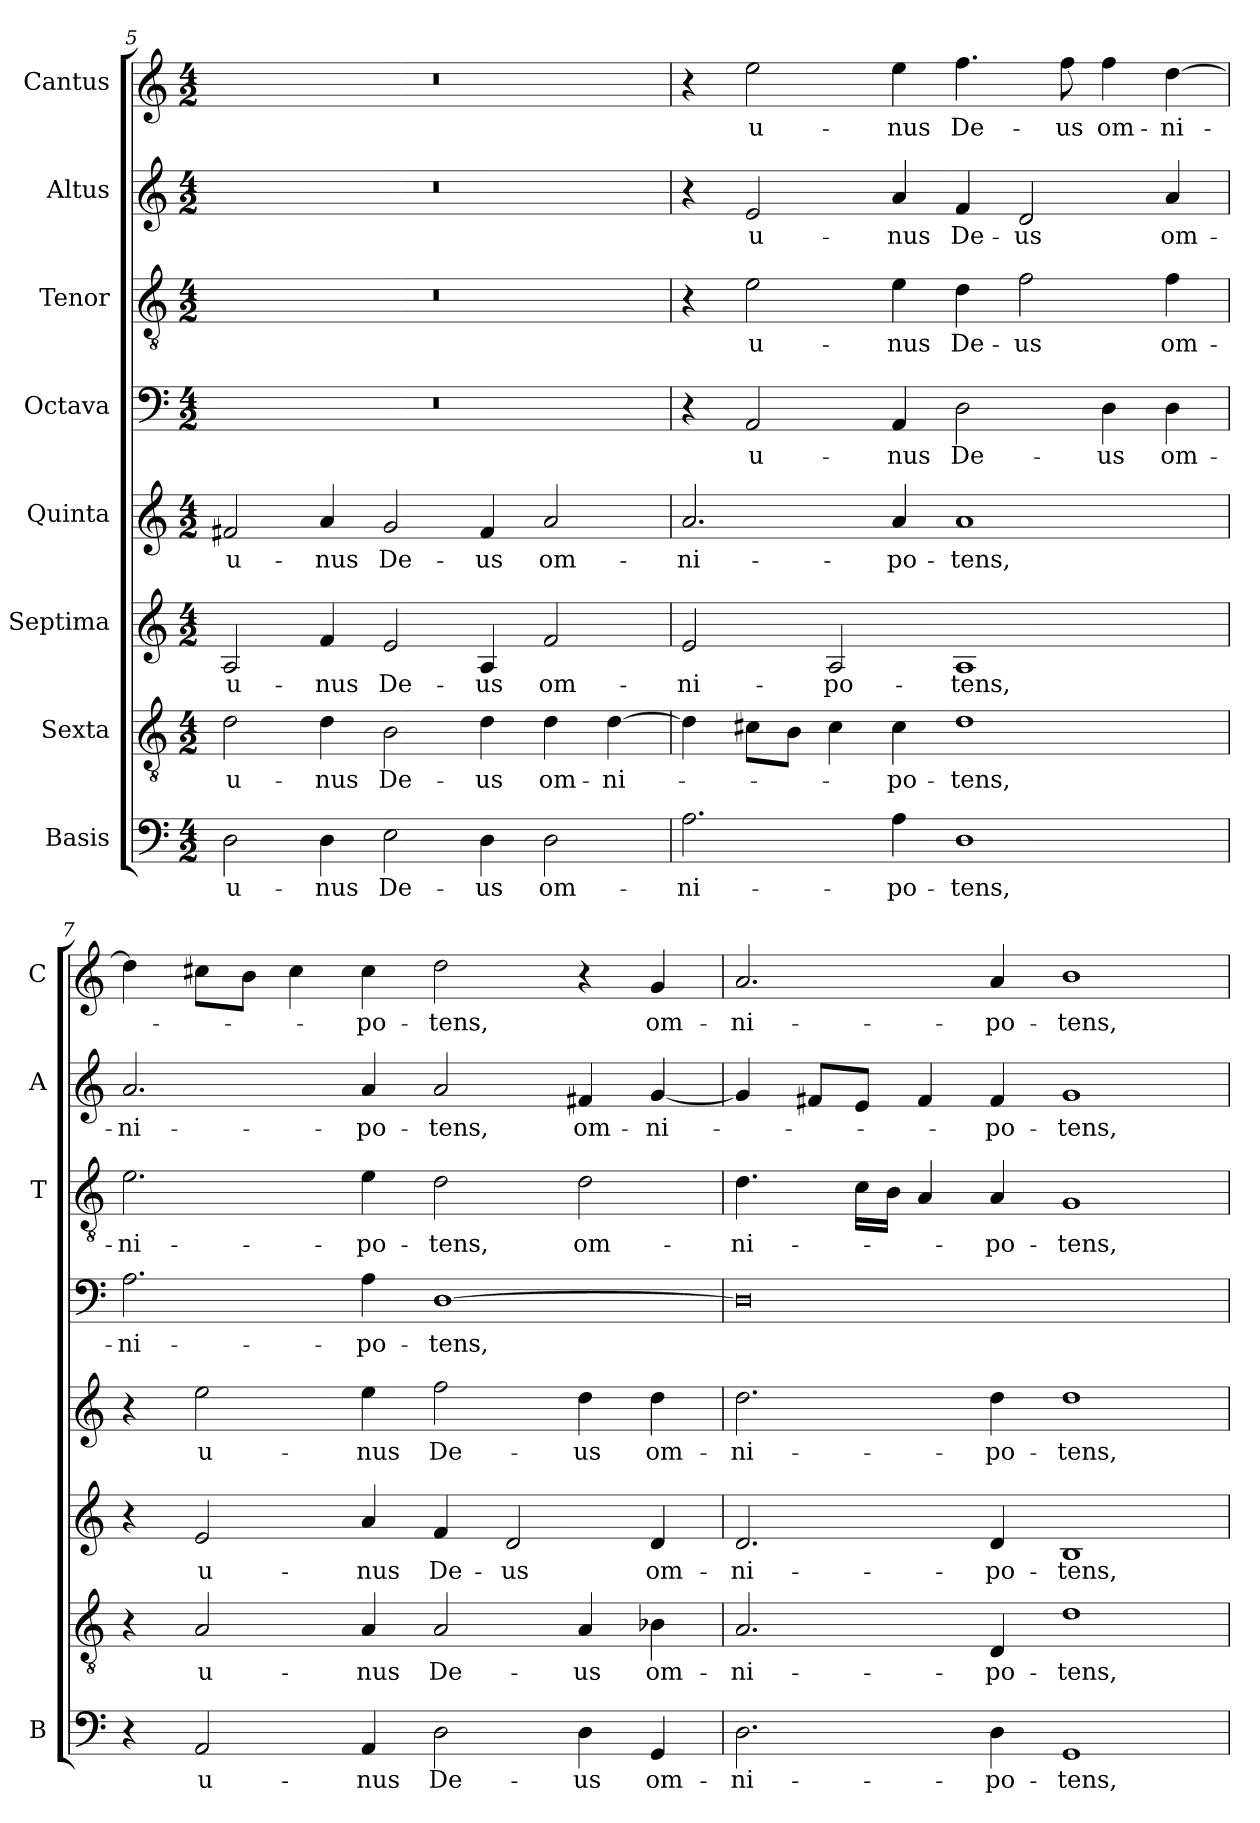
**kern	**text	**kern	**text	**kern	**text	**kern	**text	**kern	**text	**kern	**text	**kern	**text	**kern	**text
*part8	*part8	*part7	*part7	*part6	*part6	*part5	*part5	*part4	*part4	*part3	*part3	*part2	*part2	*part1	*part1
*staff8	*staff8	*staff7	*staff7	*staff6	*staff6	*staff5	*staff5	*staff4	*staff4	*staff3	*staff3	*staff2	*staff2	*staff1	*staff1
*I"Basis	*	*I"Sexta	*	*I"Septima	*	*I"Quinta	*	*I"Octava	*	*I"Tenor	*	*I"Altus	*	*I"Cantus	*
*I'B	*	*	*	*	*	*	*	*	*	*I'T	*	*I'A	*	*I'C	*
*clefF4	*	*clefGv2	*	*clefG2	*	*clefG2	*	*clefF4	*	*clefGv2	*	*clefG2	*	*clefG2	*
*k[]	*	*k[]	*	*k[]	*	*k[]	*	*k[]	*	*k[]	*	*k[]	*	*k[]	*
*C:	*	*C:	*	*C:	*	*C:	*	*C:	*	*C:	*	*C:	*	*C:	*
*M4/2	*	*M4/2	*	*M4/2	*	*M4/2	*	*M4/2	*	*M4/2	*	*M4/2	*	*M4/2	*
=5	=5	=5	=5	=5	=5	=5	=5	=5	=5	=5	=5	=5	=5	=5	=5
!	!LO:LY:b	!	!LO:LY:b	!	!LO:LY:b	!	!LO:LY:b	!	!	!	!	!	!	!	!
2D\	u-	2d\	u-	2A/	u-	2f#X/	u-	0r	.	0r	.	0r	.	0r	.
!	!LO:LY:b	!	!LO:LY:b	!	!LO:LY:b	!	!LO:LY:b	!	!	!	!	!	!	!	!
4D\	-nus	4d\	-nus	4f/	-nus	4a/	-nus	.	.	.	.	.	.	.	.
!	!LO:LY:b	!	!LO:LY:b	!	!LO:LY:b	!	!LO:LY:b	!	!	!	!	!	!	!	!
2E\	De-	2B\	De-	2e/	De-	2g/	De-	.	.	.	.	.	.	.	.
!	!LO:LY:b	!	!LO:LY:b	!	!LO:LY:b	!	!LO:LY:b	!	!	!	!	!	!	!	!
4D\	-us	4d\	-us	4A/	-us	4f#/	-us	.	.	.	.	.	.	.	.
!	!LO:LY:b	!	!LO:LY:b	!	!LO:LY:b	!	!LO:LY:b	!	!	!	!	!	!	!	!
2D\	om-	4d\	om-	2f/	om-	2a/	om-	.	.	.	.	.	.	.	.
!	!	!	!LO:LY:b	!	!	!	!	!	!	!	!	!	!	!	!
.	.	[4d\	-ni-	.	.	.	.	.	.	.	.	.	.	.	.
!!LO:PB:g=z
=6	=6	=6	=6	=6	=6	=6	=6	=6	=6	=6	=6	=6	=6	=6	=6
!	!LO:LY:b	!	!	!	!LO:LY:b	!	!LO:LY:b	!	!	!	!	!	!	!	!
2.A\	-ni-	4d\]	.	2e/	-ni-	2.a/	-ni-	4r	.	4r	.	4r	.	4r	.
!	!	!	!	!	!	!	!	!	!LO:LY:b	!	!LO:LY:b	!	!LO:LY:b	!	!LO:LY:b
.	.	8c#X\L	.	.	.	.	.	2AA/	u-	2e\	u-	2e/	u-	2ee\	u-
.	.	8B\J	.	.	.	.	.	.	.	.	.	.	.	.	.
!	!	!	!	!	!LO:LY:b	!	!	!	!	!	!	!	!	!	!
.	.	4c#\	.	2A/	-po-	.	.	.	.	.	.	.	.	.	.
!	!LO:LY:b	!	!LO:LY:b	!	!	!	!LO:LY:b	!	!LO:LY:b	!	!LO:LY:b	!	!LO:LY:b	!	!LO:LY:b
4A\	-po-	4c#\	-po-	.	.	4a/	-po-	4AA/	-nus	4e\	-nus	4a/	-nus	4ee\	-nus
!	!LO:LY:b	!	!LO:LY:b	!	!LO:LY:b	!	!LO:LY:b	!	!LO:LY:b	!	!LO:LY:b	!	!LO:LY:b	!	!LO:LY:b
1D	-tens,	1d	-tens,	1A	-tens,	1a	-tens,	2D\	De-	4d\	De-	4f/	De-	4.ff\	De-
!	!	!	!	!	!	!	!	!	!	!	!LO:LY:b	!	!LO:LY:b	!	!
.	.	.	.	.	.	.	.	.	.	2f\	-us	2d/	-us	.	.
!	!	!	!	!	!	!	!	!	!	!	!	!	!	!	!LO:LY:b
.	.	.	.	.	.	.	.	.	.	.	.	.	.	8ff\	-us
!	!	!	!	!	!	!	!	!	!LO:LY:b	!	!	!	!	!	!LO:LY:b
.	.	.	.	.	.	.	.	4D\	-us	.	.	.	.	4ff\	om-
!	!	!	!	!	!	!	!	!	!LO:LY:b	!	!LO:LY:b	!	!LO:LY:b	!	!LO:LY:b
.	.	.	.	.	.	.	.	4D\	om-	4f\	om-	4a/	om-	[4dd\	-ni-
=7	=7	=7	=7	=7	=7	=7	=7	=7	=7	=7	=7	=7	=7	=7	=7
!	!	!	!	!	!	!	!	!	!LO:LY:b	!	!LO:LY:b	!	!LO:LY:b	!	!
4r	.	4r	.	4r	.	4r	.	2.A\	-ni-	2.e\	-ni-	2.a/	-ni-	4dd\]	.
!	!LO:LY:b	!	!LO:LY:b	!	!LO:LY:b	!	!LO:LY:b	!	!	!	!	!	!	!	!
2AA/	u-	2A/	u-	2e/	u-	2ee\	u-	.	.	.	.	.	.	8cc#X\L	.
.	.	.	.	.	.	.	.	.	.	.	.	.	.	8b\J	.
.	.	.	.	.	.	.	.	.	.	.	.	.	.	4cc#\	.
!	!LO:LY:b	!	!LO:LY:b	!	!LO:LY:b	!	!LO:LY:b	!	!LO:LY:b	!	!LO:LY:b	!	!LO:LY:b	!	!LO:LY:b
4AA/	-nus	4A/	-nus	4a/	-nus	4ee\	-nus	4A\	-po-	4e\	-po-	4a/	-po-	4cc#\	-po-
!	!LO:LY:b	!	!LO:LY:b	!	!LO:LY:b	!	!LO:LY:b	!	!LO:LY:b	!	!LO:LY:b	!	!LO:LY:b	!	!LO:LY:b
2D\	De-	2A/	De-	4f/	De-	2ff\	De-	[1D	-tens,	2d\	-tens,	2a/	-tens,	2dd\	-tens,
!	!	!	!	!	!LO:LY:b	!	!	!	!	!	!	!	!	!	!
.	.	.	.	2d/	-us	.	.	.	.	.	.	.	.	.	.
!	!LO:LY:b	!	!LO:LY:b	!	!	!	!LO:LY:b	!	!	!	!LO:LY:b	!	!LO:LY:b	!	!
4D\	-us	4A/	-us	.	.	4dd\	-us	.	.	2d\	om-	4f#X/	om-	4r	.
!	!LO:LY:b	!	!LO:LY:b	!	!LO:LY:b	!	!LO:LY:b	!	!	!	!	!	!LO:LY:b	!	!LO:LY:b
4GG/	om-	4B-X\	om-	4d/	om-	4dd\	om-	.	.	.	.	[4g/	-ni-	4g/	om-
=8	=8	=8	=8	=8	=8	=8	=8	=8	=8	=8	=8	=8	=8	=8	=8
!	!LO:LY:b	!	!LO:LY:b	!	!LO:LY:b	!	!LO:LY:b	!	!	!	!LO:LY:b	!	!	!	!LO:LY:b
2.D\	-ni-	2.A/	-ni-	2.d/	-ni-	2.dd\	-ni-	0D]	.	4.d\	-ni-	4g/]	.	2.a/	-ni-
.	.	.	.	.	.	.	.	.	.	.	.	8f#X/L	.	.	.
.	.	.	.	.	.	.	.	.	.	16c\LL	.	8e/J	.	.	.
.	.	.	.	.	.	.	.	.	.	16B\JJ	.	.	.	.	.
.	.	.	.	.	.	.	.	.	.	4A/	.	4f#/	.	.	.
!	!LO:LY:b	!	!LO:LY:b	!	!LO:LY:b	!	!LO:LY:b	!	!	!	!LO:LY:b	!	!LO:LY:b	!	!LO:LY:b
4D\	-po-	4D/	-po-	4d/	-po-	4dd\	-po-	.	.	4A/	-po-	4f#/	-po-	4a/	-po-
!	!LO:LY:b	!	!LO:LY:b	!	!LO:LY:b	!	!LO:LY:b	!	!	!	!LO:LY:b	!	!LO:LY:b	!	!LO:LY:b
1GG	-tens,	1d	-tens,	1B	-tens,	1dd	-tens,	.	.	1G	-tens,	1g	-tens,	1b	-tens,
=	=	=	=	=	=	=	=	=	=	=	=	=	=	=	=
*-	*-	*-	*-	*-	*-	*-	*-	*-	*-	*-	*-	*-	*-	*-	*-
